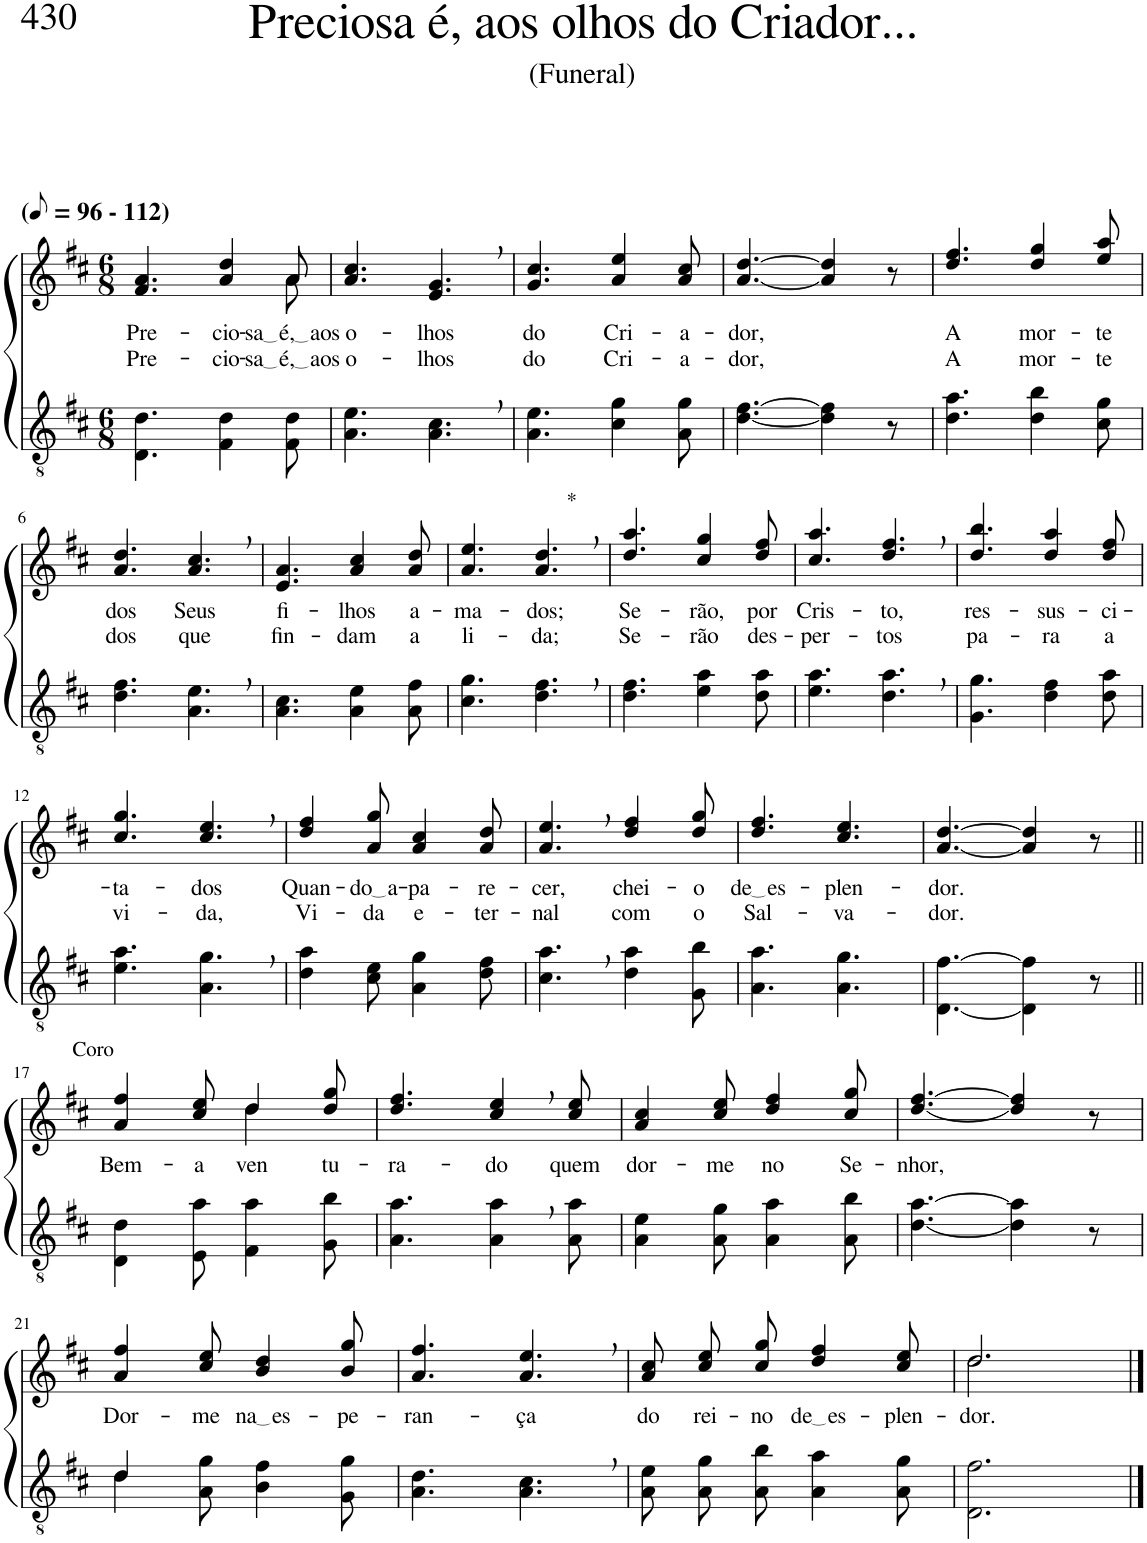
**kern	**kern	**text	**text
*part2	*part1	*part1	*part1
*staff2	*staff1	*staff1	*staff1
*I"Parte III e IV	*I"Parte I e II	*	*
*clefGv2	*clefG2	*	*
*Trd5c9	*Trd5c9	*	*
*k[f#c#]	*k[f#c#]	*	*
*M6/8	*M6/8	*	*
*MM48	*MM48	*	*
=1	=1	=1	=1
!	!LO:TX:a:B:t=(	!	!
!	!LO:TX:a:B:t=- 112)	!	!
!	!	!LO:LY:b	!LO:LY:b
*	*^	*	*
4.D\ 4.d\	4.f#/ 4.a/	8ryy	Pre-	Pre-
!	!	!	!LO:LY:b	!LO:LY:b
*	*v	*v	*	*
4F#\ 4d\	4a/ 4dd/	-cio-	-cio-
!	!	!LO:LY:b	!LO:LY:b
*	*^	*	*
8F#\ 8d\	8a/	8a\	sa é, aos	sa é, aos
=2	=2	=2	=2	=2
!	!	!	!LO:LY:b	!LO:LY:b
*	*v	*v	*	*
4.A\ 4.e\	4.a/ 4.cc#/	o-	o-
!	!	!LO:LY:b	!LO:LY:b
4.A\, 4.c#\,	4.e/, 4.g/,	-lhos	-lhos
=3	=3	=3	=3
!	!	!LO:LY:b	!LO:LY:b
4.A\ 4.e\	4.g/ 4.cc#/	do	do
!	!	!LO:LY:b	!LO:LY:b
4c#\ 4g\	4a/ 4ee/	Cri-	Cri-
!	!	!LO:LY:b	!LO:LY:b
8A\ 8g\	8a/ 8cc#/	-a-	-a-
=4	=4	=4	=4
!	!	!LO:LY:b	!LO:LY:b
[4.d\ [4.f#\	[4.a/ [4.dd/	-dor,	-dor,
4d\] 4f#\]	4a/] 4dd/]	.	.
8r	8r	.	.
=5	=5	=5	=5
!	!	!LO:LY:b	!LO:LY:b
4.d\ 4.a\	4.dd/ 4.ff#/	A	A
!	!	!LO:LY:b	!LO:LY:b
4d\ 4b\	4dd/ 4gg/	mor-	mor-
!	!	!LO:LY:b	!LO:LY:b
8c#\ 8g\	8ee/ 8aa/	-te	-te
!!LO:LB:g=z
=6	=6	=6	=6
!	!	!LO:LY:b	!LO:LY:b
4.d\ 4.f#\	4.a/ 4.dd/	dos	dos
!	!	!LO:LY:b	!LO:LY:b
4.A\, 4.e\,	4.a/, 4.cc#/,	Seus	que
=7	=7	=7	=7
!	!	!LO:LY:b	!LO:LY:b
4.A\ 4.c#\	4.e/ 4.a/	fi-	fin-
!	!	!LO:LY:b	!LO:LY:b
4A\ 4e\	4a/ 4cc#/	-lhos	-dam
!	!	!LO:LY:b	!LO:LY:b
8A\ 8f#\	8a/ 8dd/	a-	a
=8	=8	=8	=8
!	!	!LO:LY:b	!LO:LY:b
4.c#\ 4.g\	4.a/ 4.ee/	-ma-	li-
!	!LO:TX:a:t=*	!	!
!	!	!LO:LY:b	!LO:LY:b
4.d\, 4.f#\,	4.a/, 4.dd/,	-dos;	-da;
=9	=9	=9	=9
!	!	!LO:LY:b	!LO:LY:b
4.d\ 4.f#\	4.dd/ 4.aa/	Se-	Se-
!	!	!LO:LY:b	!LO:LY:b
4e\ 4a\	4cc#/ 4gg/	-rão,	-rão
!	!	!LO:LY:b	!LO:LY:b
8d\ 8a\	8dd/ 8ff#/	por	des-
=10	=10	=10	=10
!	!	!LO:LY:b	!LO:LY:b
4.e\ 4.a\	4.cc#/ 4.aa/	Cris-	-per-
!	!	!LO:LY:b	!LO:LY:b
4.d\, 4.a\,	4.dd/, 4.ff#/,	-to,	-tos
=11	=11	=11	=11
!	!	!LO:LY:b	!LO:LY:b
4.G\ 4.g\	4.dd/ 4.bb/	res-	pa-
!	!	!LO:LY:b	!LO:LY:b
4d\ 4f#\	4dd/ 4aa/	-sus-	-ra
!	!	!LO:LY:b	!LO:LY:b
8d\ 8a\	8dd/ 8ff#/	-ci-	a
!!LO:LB:g=z
=12	=12	=12	=12
!	!	!LO:LY:b	!LO:LY:b
4.e\ 4.a\	4.cc#/ 4.gg/	-ta-	vi-
!	!	!LO:LY:b	!LO:LY:b
4.A\, 4.g\,	4.cc#/, 4.ee/,	-dos	-da,
=13	=13	=13	=13
!	!	!LO:LY:b	!LO:LY:b
4d\ 4a\	4dd/ 4ff#/	Quan-	Vi-
!	!	!LO:LY:b	!LO:LY:b
8c#\ 8e\	8a/ 8gg/	do a	-da
!	!	!LO:LY:b	!LO:LY:b
4A\ 4g\	4a/ 4cc#/	-pa-	e-
!	!	!LO:LY:b	!LO:LY:b
8d\ 8f#\	8a/ 8dd/	-re-	-ter-
=14	=14	=14	=14
!	!	!LO:LY:b	!LO:LY:b
4.c#\, 4.a\,	4.a/, 4.ee/,	-cer,	-nal
!	!	!LO:LY:b	!LO:LY:b
4d\ 4a\	4dd/ 4ff#/	chei-	com
!	!	!LO:LY:b	!LO:LY:b
8G\ 8b\	8dd/ 8gg/	-o	o
=15	=15	=15	=15
!	!	!LO:LY:b	!LO:LY:b
4.A\ 4.a\	4.dd/ 4.ff#/	de es	Sal-
!	!	!LO:LY:b	!LO:LY:b
4.A\ 4.g\	4.cc#/ 4.ee/	-plen-	-va-
=16	=16	=16	=16
!	!	!LO:LY:b	!LO:LY:b
[4.D\ [4.f#\	[4.a/ [4.dd/	-dor.	-dor.
4D\] 4f#\]	4a/] 4dd/]	.	.
8r	8r	.	.
!!LO:LB:g=z
=17||	=17||	=17||	=17||
!	!LO:TX:a:t=Coro	!	!
!	!	!LO:LY:b	!
*	*^	*	*
4D\ 4d\	4a/ 4ff#/	4.ryy	Bem-	.
!	!	!	!LO:LY:b	!
8E\ 8a\	8cc#/ 8ee/	.	-a-	.
!	!	!	!LO:LY:b	!
4F#\ 4a\	4dd/	4dd\	-ven-	.
!	!	!	!LO:LY:b	!
8G\ 8b\	8dd/ 8gg/	8ryy	-tu-	.
=18	=18	=18	=18	=18
!	!	!	!LO:LY:b	!
*	*v	*v	*	*
4.A\ 4.a\	4.dd/ 4.ff#/	-ra-	.
!	!	!LO:LY:b	!
4A\, 4a\,	4cc#/, 4ee/,	-do	.
!	!	!LO:LY:b	!
8A\ 8a\	8cc#/ 8ee/	quem	.
=19	=19	=19	=19
!	!	!LO:LY:b	!
4A\ 4e\	4a/ 4cc#/	dor-	.
!	!	!LO:LY:b	!
8A\ 8g\	8cc#/ 8ee/	-me	.
!	!	!LO:LY:b	!
4A\ 4a\	4dd/ 4ff#/	no	.
!	!	!LO:LY:b	!
8A\ 8b\	8cc#/ 8gg/	Se-	.
=20	=20	=20	=20
!	!	!LO:LY:b	!
[4.d\ [4.a\	[4.dd/ [4.ff#/	-nhor,	.
4d\] 4a\]	4dd/] 4ff#/]	.	.
8r	8r	.	.
!!LO:LB:g=z
=21	=21	=21	=21
*^	*	*	*
!	!	!	!LO:LY:b	!
4d/	4d\	4a/ 4ff#/	Dor-	.
!	!	!	!LO:LY:b	!
2ryy	8A\ 8g\	8cc#/ 8ee/	-me	.
!	!	!	!LO:LY:b	!
.	4B\ 4f#\	4b/ 4dd/	na es	.
!	!	!	!LO:LY:b	!
.	8G\ 8g\	8b/ 8gg/	-pe-	.
=22	=22	=22	=22	=22
!	!	!	!LO:LY:b	!
*v	*v	*	*	*
4.A\ 4.d\	4.a/ 4.ff#/	-ran-	.
!	!	!LO:LY:b	!
4.A\, 4.c#\,	4.a/, 4.ee/,	-ça	.
=23	=23	=23	=23
!	!	!LO:LY:b	!
8A\ 8e\L	8a\ 8cc#\L	do	.
!	!	!LO:LY:b	!
8A\ 8g\	8cc#\ 8ee\	rei-	.
!	!	!LO:LY:b	!
8A\ 8b\J	8cc#\ 8gg\J	-no	.
!	!	!LO:LY:b	!
4A\ 4a\	4dd/ 4ff#/	de es	.
!	!	!LO:LY:b	!
8A\ 8g\	8cc#/ 8ee/	-plen-	.
=24	=24	=24	=24
!	!	!LO:LY:b	!
*	*^	*	*
2.D\ 2.f#\	2.dd\	2.dd/	-dor.	.
*	*v	*v	*	*
==	==	==	==
*-	*-	*-	*-
